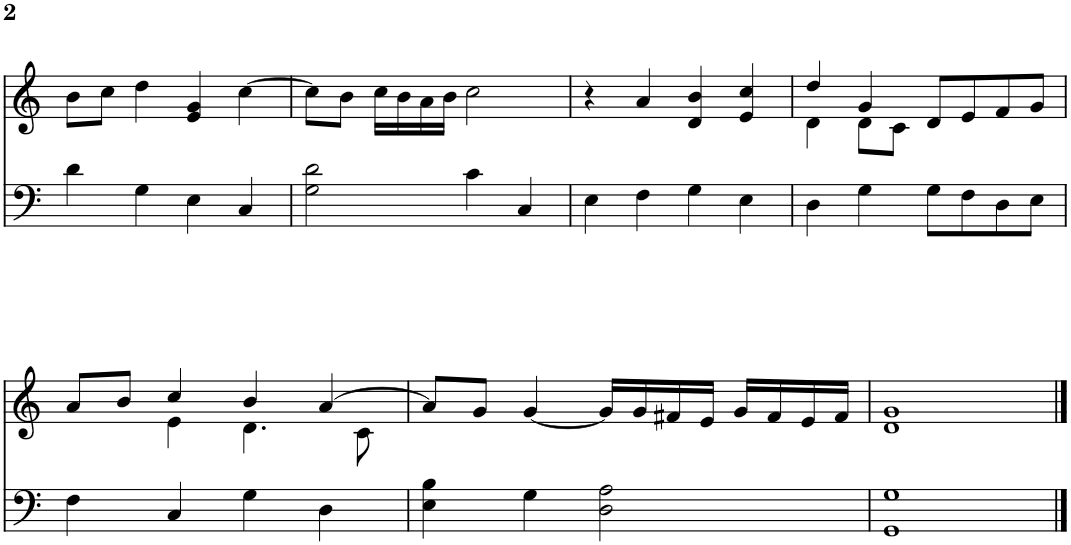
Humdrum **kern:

**kern	**kern
*part1	*part1
*staff2	*staff1
*I"Laute	*
!!LO:PB:g=z
*clefF4	*clefG2
*k[]	*k[]
*M2/2	*M2/2
*met(c|)	*met(c|)
=26	=26
4d\	8b\L
.	8cc\J
4G\	4dd\
4E\	4e/ 4g/
4C/	[4cc\
=27	=27
2G\ 2d\	8cc\L]
.	8b\J
.	16cc\LL
.	16b\
.	16a\
.	16b\JJ
4c\	2cc\
4C/	.
=28	=28
4E\	4r
4F\	4a/
4G\	4d/ 4b/
4E\	4e/ 4cc/
=29	=29
*	*^
4D\	4dd/	4d\
4G\	4g/	8d\L
.	.	8c\J
8G\L	8d/L	2ryy
8F\	8e/	.
8D\	8f/	.
8E\J	8g/J	.
!!LO:LB:g=z	!!
=30	=30	=30
4F\	8a/L	4ryy
.	8b/J	.
4C/	4cc/	4e\
4G\	4b/	4.d\
4D\	[4a/	.
.	.	8c\
*	*v	*v
=31	=31
4E\ 4B\	8a/L]
.	8g/J
4G\	[4g/
2D\ 2A\	16g/LL]
.	16g/
.	16f#X/
.	16e/JJ
.	16g/LL
.	16f#/
.	16e/
.	16f#/JJ
=32	=32
1GG 1G	1d 1g
==	==
*-	*-
